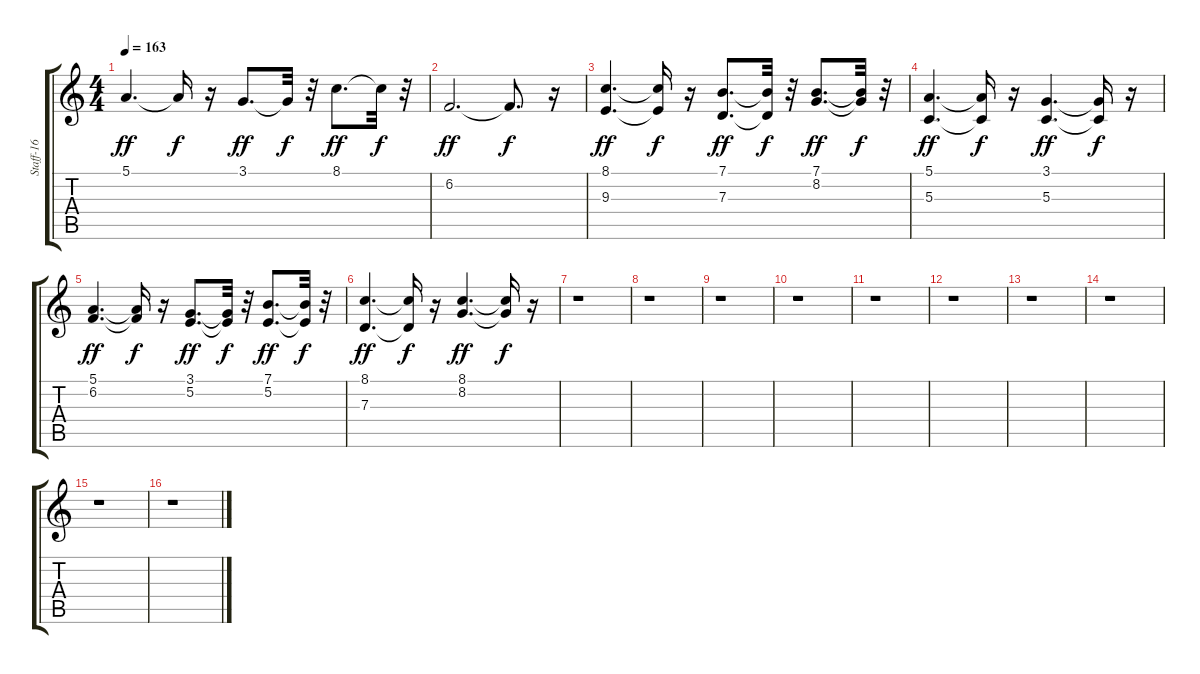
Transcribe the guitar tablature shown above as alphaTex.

\track ("Staff-16" "Staff-16") {instrument acousticgrandpiano}
\staff {score tabs}
\tuning (E4 B3 G3 D3 A2 E2) {hide}
\ts (4 4)
\tempo 163
\clef g2
\ks c
5.1.4{d dy ff} 5.1{t}.16{dy f} r.16 3.1.8{d dy ff} 3.1{t}.32{dy f} r.32 8.1.8{d dy ff} 8.1{t}.32{dy f} r.32 |
6.2.2{d dy ff} 6.2{t}.8{d dy f} r.16 |
(8.1 9.3).4{d dy ff} (8.1{t} 9.3{t}).16{dy f} r.16 (7.1 7.3).8{d dy ff} (7.1{t} 7.3{t}).32{dy f} r.32 (7.1 8.2).8{d dy ff} (7.1{t} 8.2{t}).32{dy f} r.32 |
(5.1 5.3).4{d dy ff} (5.1{t} 5.3{t}).16{dy f} r.16 (3.1 5.3).4{d dy ff} (3.1{t} 5.3{t}).16{dy f} r.16 |
(5.1 6.2).4{d dy ff} (5.1{t} 6.2{t}).16{dy f} r.16 (3.1 5.2).8{d dy ff} (3.1{t} 5.2{t}).32{dy f} r.32 (7.1 5.2).8{d dy ff} (7.1{t} 5.2{t}).32{dy f} r.32 |
(8.1 7.3).4{d dy ff} (8.1{t} 7.3{t}).16{dy f} r.16 (8.1 8.2).4{d dy ff} (8.1{t} 8.2{t}).16{dy f} r.16 |
r.1 |
r.1 |
r.1 |
r.1 |
r.1 |
r.1 |
r.1 |
r.1 |
r.1 |
r.1
